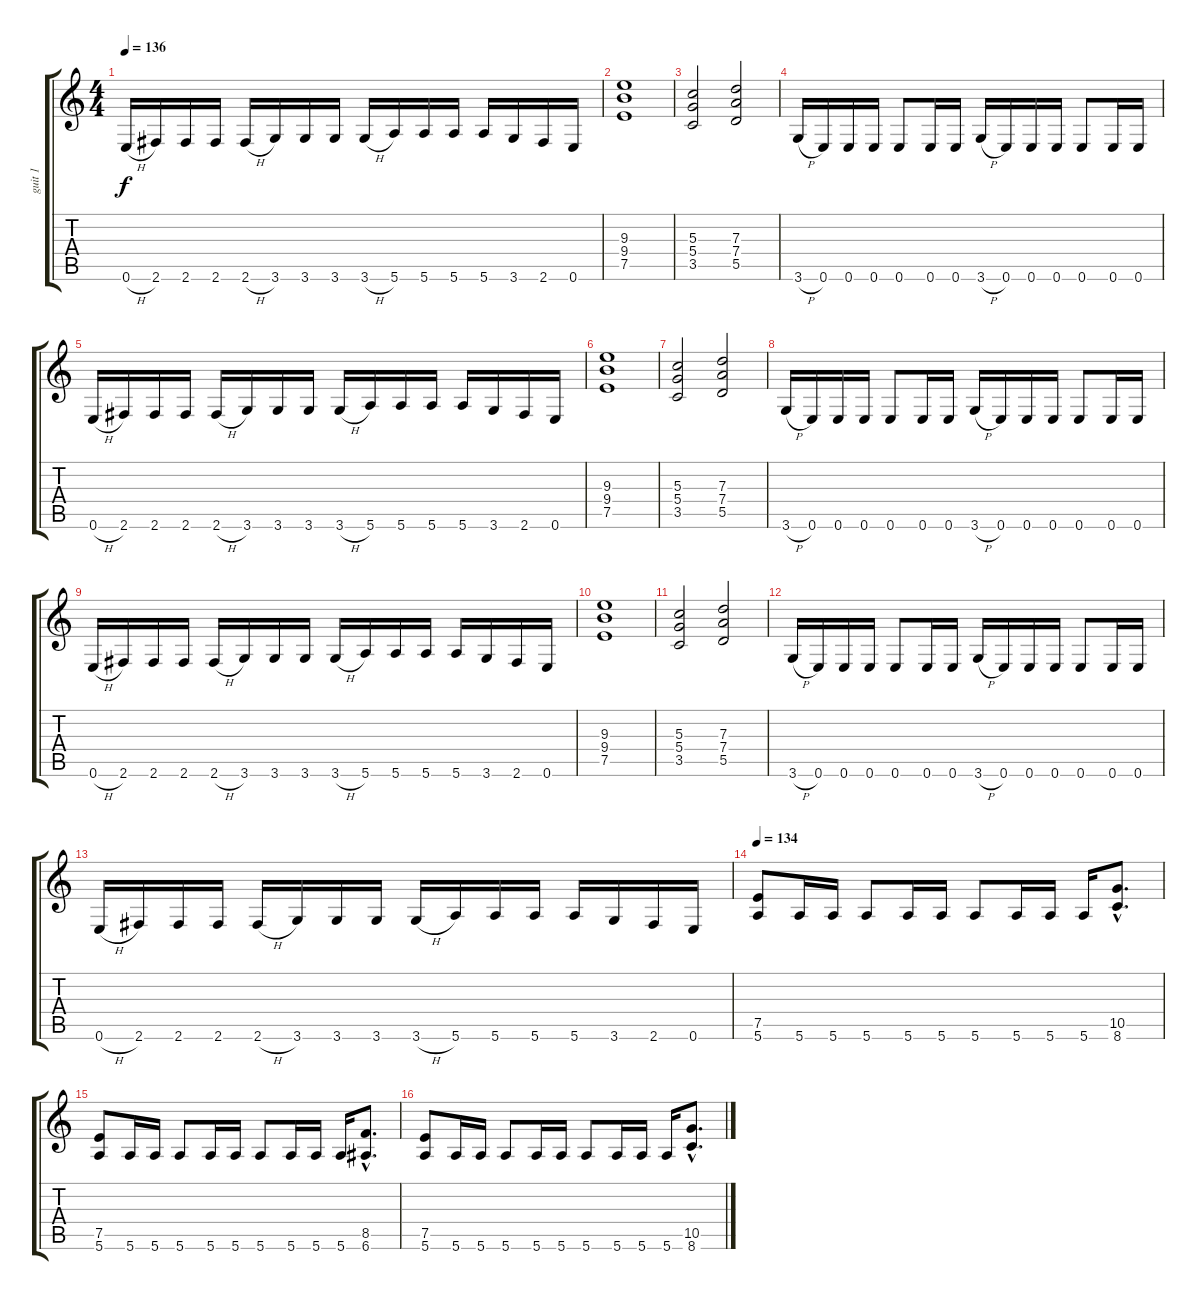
\track ("guit 1" "guit 1") {instrument distortionguitar}
\staff {score tabs}
\tuning (E4 B3 G3 D3 A2 E2) {hide}
\ts (4 4)
\tempo 136
\clef g2
\ks c
0.6{h}.16{dy f} 2.6.16 2.6.16 2.6.16 2.6{h}.16 3.6.16 3.6.16 3.6.16 3.6{h}.16 5.6.16 5.6.16 5.6.16 5.6.16 3.6.16 2.6.16 0.6.16 |
(9.3 9.4 7.5).1 |
(5.3 5.4 3.5).2 (7.3 7.4 5.5).2 |
3.6{h}.16 0.6.16 0.6.16 0.6.16 0.6.8 0.6.16 0.6.16 3.6{h}.16 0.6.16 0.6.16 0.6.16 0.6.8 0.6.16 0.6.16 |
0.6{h}.16 2.6.16 2.6.16 2.6.16 2.6{h}.16 3.6.16 3.6.16 3.6.16 3.6{h}.16 5.6.16 5.6.16 5.6.16 5.6.16 3.6.16 2.6.16 0.6.16 |
(9.3 9.4 7.5).1 |
(5.3 5.4 3.5).2 (7.3 7.4 5.5).2 |
3.6{h}.16 0.6.16 0.6.16 0.6.16 0.6.8 0.6.16 0.6.16 3.6{h}.16 0.6.16 0.6.16 0.6.16 0.6.8 0.6.16 0.6.16 |
0.6{h}.16 2.6.16 2.6.16 2.6.16 2.6{h}.16 3.6.16 3.6.16 3.6.16 3.6{h}.16 5.6.16 5.6.16 5.6.16 5.6.16 3.6.16 2.6.16 0.6.16 |
(9.3 9.4 7.5).1 |
(5.3 5.4 3.5).2 (7.3 7.4 5.5).2 |
3.6{h}.16 0.6.16 0.6.16 0.6.16 0.6.8 0.6.16 0.6.16 3.6{h}.16 0.6.16 0.6.16 0.6.16 0.6.8 0.6.16 0.6.16 |
0.6{h}.16 2.6.16 2.6.16 2.6.16 2.6{h}.16 3.6.16 3.6.16 3.6.16 3.6{h}.16 5.6.16 5.6.16 5.6.16 5.6.16 3.6.16 2.6.16 0.6.16 |
\tempo 134
(7.5 5.6).8 5.6.16 5.6.16 5.6.8 5.6.16 5.6.16 5.6.8 5.6.16 5.6.16 5.6.16 (10.5{hac} 8.6{hac}).8{d} |
(7.5 5.6).8 5.6.16 5.6.16 5.6.8 5.6.16 5.6.16 5.6.8 5.6.16 5.6.16 5.6.16 (8.5{hac} 6.6{hac}).8{d} |
(7.5 5.6).8 5.6.16 5.6.16 5.6.8 5.6.16 5.6.16 5.6.8 5.6.16 5.6.16 5.6.16 (10.5{hac} 8.6{hac}).8{d}
